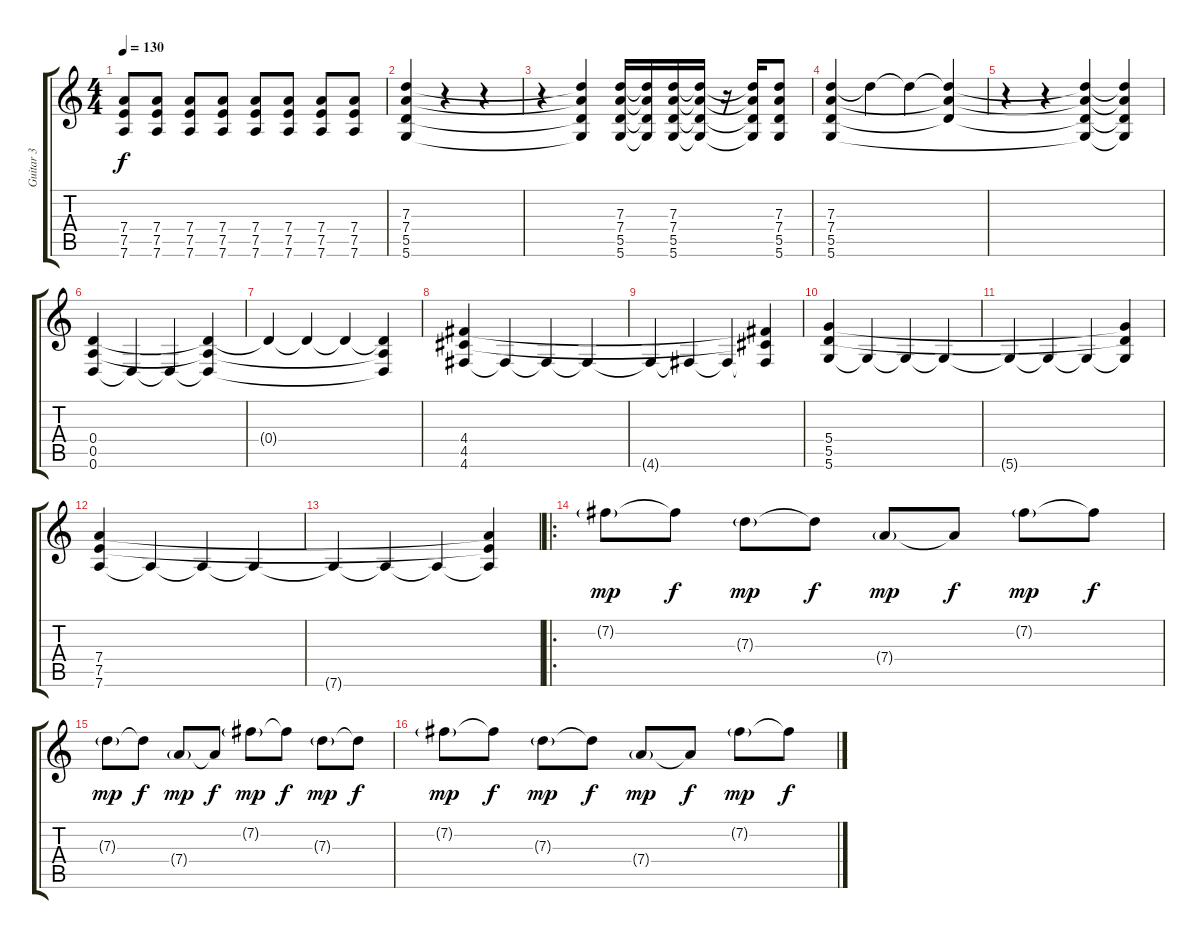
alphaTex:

\track ("Guitar 3" "Guitar 3") {instrument overdrivenguitar}
\staff {score tabs}
\tuning (E4 B3 G3 D3 A2 D2) {hide}
\ts (4 4)
\tempo 130
\clef g2
\ks c
(7.4 7.5 7.6).8{dy f} (7.4 7.5 7.6).8 (7.4 7.5 7.6).8 (7.4 7.5 7.6).8 (7.4 7.5 7.6).8 (7.4 7.5 7.6).8 (7.4 7.5 7.6).8 (7.4 7.5 7.6).8 |
(7.3 7.4 5.5 5.6).4 r.4 r.4 |
r.4 (7.3{t} 7.4{t} 5.5{t} 5.6{t}).4 (7.3 7.4 5.5 5.6).16 (7.3{t} 7.4{t} 5.5{t} 5.6{t}).16 (7.3 7.4 5.5 5.6).16 (7.3{t} 7.4{t} 5.5{t} 5.6{t}).16 r.16 (7.3{t} 7.4{t} 5.5{t} 5.6{t}).16 (7.3 7.4 5.5 5.6).8 |
(7.3 7.4 5.5 5.6).4 7.3{t}.4 7.3{t}.4 (7.3{t} 7.4{t} 5.5{t}).4 |
r.4 r.4 (7.3{t} 7.4{t} 5.5{t} 5.6{t}).4 (7.3{t} 7.4{t} 5.5{t} 5.6{t}).4 |
(0.4 0.5 0.6).4 0.6{t}.4 0.6{t}.4 (0.4{t} 0.5{t} 0.6{t}).4 |
0.4{t}.4 0.4{t}.4 0.4{t}.4 (0.4{t} 0.5{t} 0.6{t}).4 |
(4.4 4.5 4.6).4 4.6{t}.4 4.6{t}.4 4.6{t}.4 |
4.6{t}.4 4.6{t}.4 4.6{t}.4 (4.4{t} 4.5{t} 4.6{t}).4 |
(5.4 5.5 5.6).4 5.6{t}.4 5.6{t}.4 5.6{t}.4 |
5.6{t}.4 5.6{t}.4 5.6{t}.4 (5.4{t} 5.5{t} 5.6{t}).4 |
(7.4 7.5 7.6).4 7.6{t}.4 7.6{t}.4 7.6{t}.4 |
7.6{t}.4 7.6{t}.4 7.6{t}.4 (7.4{t} 7.5{t} 7.6{t}).4 |
\ro
7.2{g}.8{dy mp} 7.2{t}.8{dy f} 7.3{g}.8{dy mp} 7.3{t}.8{dy f} 7.4{g}.8{dy mp} 7.4{t}.8{dy f} 7.2{g}.8{dy mp} 7.2{t}.8{dy f} |
7.3{g}.8{dy mp} 7.3{t}.8{dy f} 7.4{g}.8{dy mp} 7.4{t}.8{dy f} 7.2{g}.8{dy mp} 7.2{t}.8{dy f} 7.3{g}.8{dy mp} 7.3{t}.8{dy f} |
7.2{g}.8{dy mp} 7.2{t}.8{dy f} 7.3{g}.8{dy mp} 7.3{t}.8{dy f} 7.4{g}.8{dy mp} 7.4{t}.8{dy f} 7.2{g}.8{dy mp} 7.2{t}.8{dy f}
